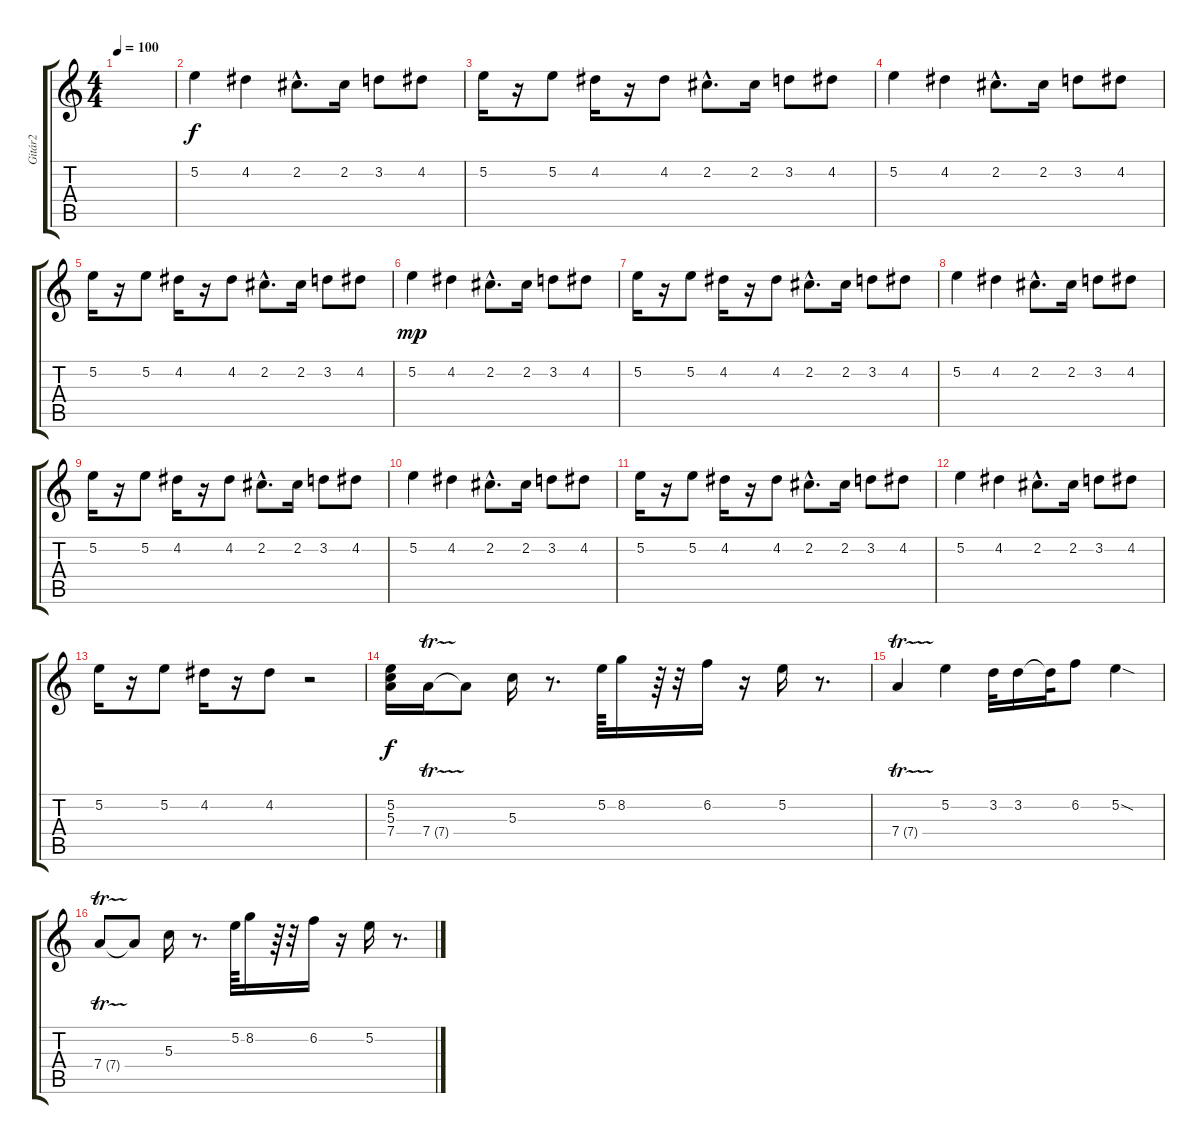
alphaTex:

\track ("Gitár2" "Gitár2") {instrument distortionguitar}
\staff {score tabs}
\tuning (E4 B3 G3 D3 A2 E2) {hide}
\ts (4 4)
\tempo 100
\clef g2
\ks c
|
5.2.4 4.2.4 2.2{hac}.8{d} 2.2.16 3.2.8 4.2.8 |
5.2.16 r.16 5.2.8 4.2.16 r.16 4.2.8 2.2{hac}.8{d} 2.2.16 3.2.8 4.2.8 |
5.2.4 4.2.4 2.2{hac}.8{d} 2.2.16 3.2.8 4.2.8 |
5.2.16 r.16 5.2.8 4.2.16 r.16 4.2.8 2.2{hac}.8{d} 2.2.16 3.2.8 4.2.8 |
5.2.4{dy mp} 4.2.4 2.2{hac}.8{d} 2.2.16 3.2.8 4.2.8 |
5.2.16 r.16 5.2.8 4.2.16 r.16 4.2.8 2.2{hac}.8{d} 2.2.16 3.2.8 4.2.8 |
5.2.4 4.2.4 2.2{hac}.8{d} 2.2.16 3.2.8 4.2.8 |
5.2.16 r.16 5.2.8 4.2.16 r.16 4.2.8 2.2{hac}.8{d} 2.2.16 3.2.8 4.2.8 |
5.2.4 4.2.4 2.2{hac}.8{d} 2.2.16 3.2.8 4.2.8 |
5.2.16 r.16 5.2.8 4.2.16 r.16 4.2.8 2.2{hac}.8{d} 2.2.16 3.2.8 4.2.8 |
5.2.4 4.2.4 2.2{hac}.8{d} 2.2.16 3.2.8 4.2.8 |
5.2.16 r.16 5.2.8 4.2.16 r.16 4.2.8 r.2 |
(5.2 5.3 7.4).16{dy f} 7.4{tr (7 32)}.16 7.4{t}.8 5.3.16 r.8{d} 5.2.64 8.2.16 r.64 r.32 6.2.16 r.16 5.2.16 r.8{d} |
7.4{tr (7 32)}.4 5.2.4 3.2.32 3.2.16 3.2{t}.32 6.2.8 5.2{sod}.4 |
7.4{tr (7 32)}.8 7.4{t}.8 5.3.16 r.8{d} 5.2.64 8.2.16 r.64 r.32 6.2.16 r.16 5.2.16 r.8{d}
